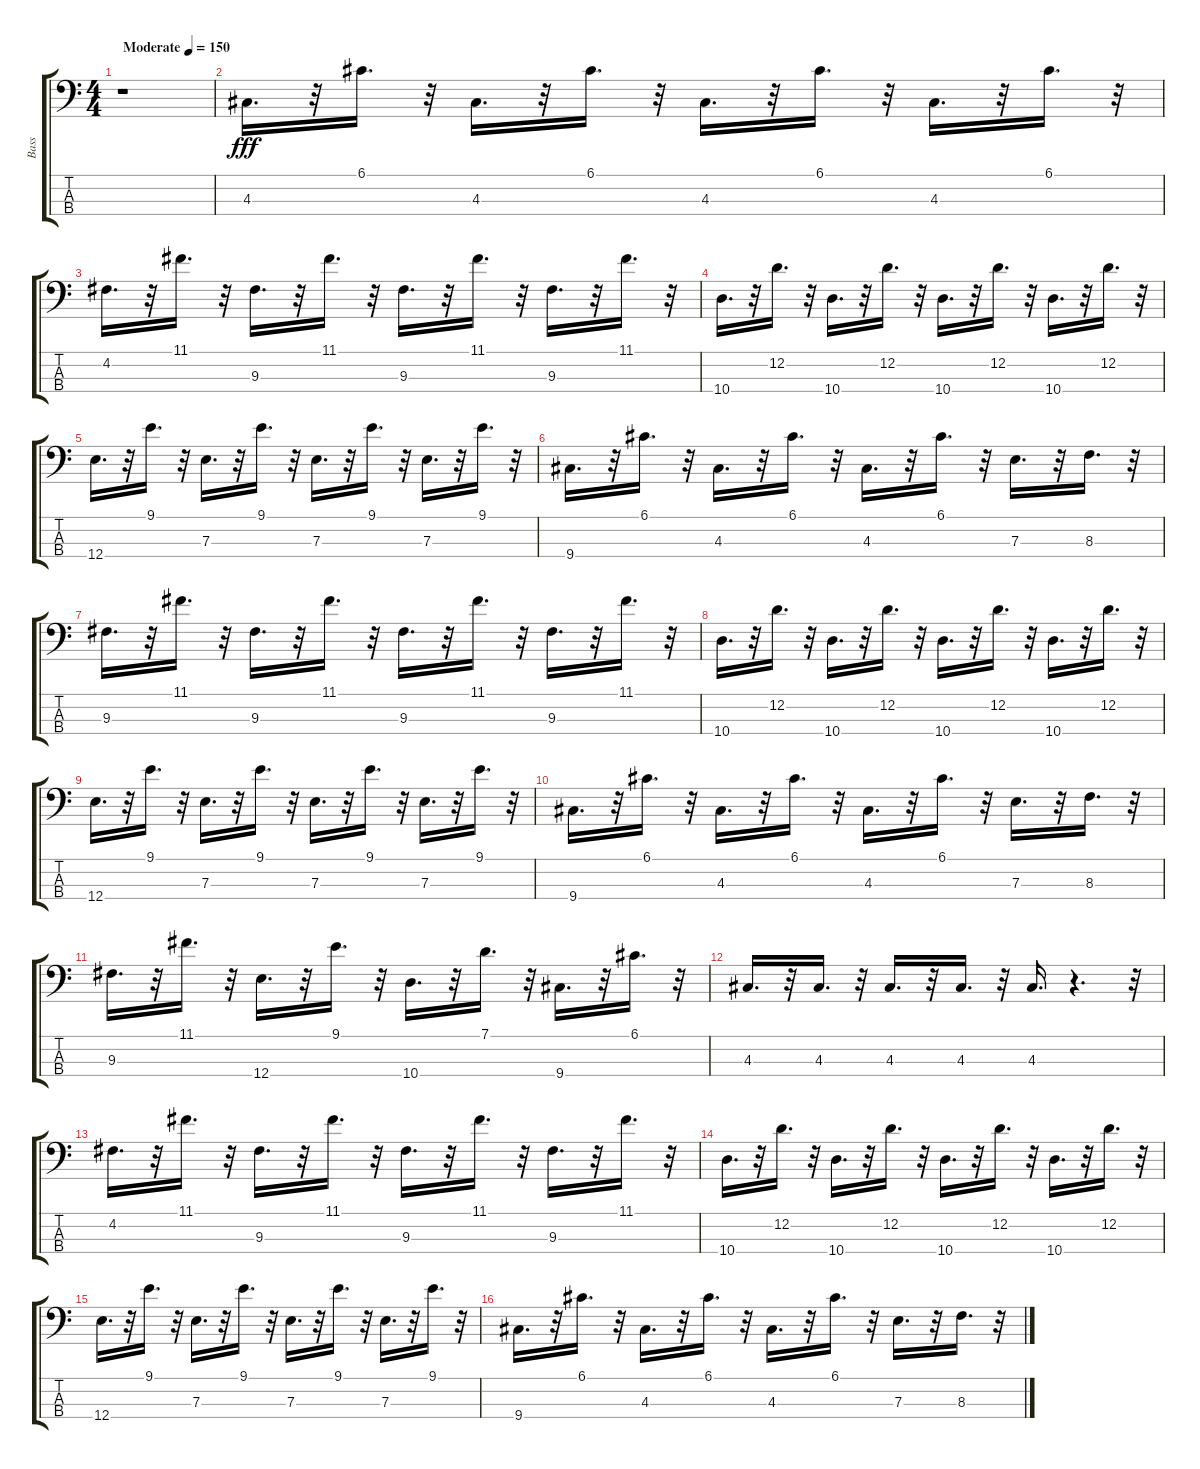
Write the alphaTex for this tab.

\track ("Bass" "Bass") {instrument electricbassfinger}
\staff {score tabs}
\tuning (G2 D2 A1 E1) {hide}
\ts (4 4)
\tempo (150 "Moderate")
\clef f4
\ks c
r.1{dy fff instrument electricbassfinger} |
4.3.16{d} r.32 6.1.16{d} r.32 4.3.16{d} r.32 6.1.16{d} r.32 4.3.16{d} r.32 6.1.16{d} r.32 4.3.16{d} r.32 6.1.16{d} r.32 |
4.2.16{d} r.32 11.1.16{d} r.32 9.3.16{d} r.32 11.1.16{d} r.32 9.3.16{d} r.32 11.1.16{d} r.32 9.3.16{d} r.32 11.1.16{d} r.32 |
10.4.16{d} r.32 12.2.16{d} r.32 10.4.16{d} r.32 12.2.16{d} r.32 10.4.16{d} r.32 12.2.16{d} r.32 10.4.16{d} r.32 12.2.16{d} r.32 |
12.4.16{d} r.32 9.1.16{d} r.32 7.3.16{d} r.32 9.1.16{d} r.32 7.3.16{d} r.32 9.1.16{d} r.32 7.3.16{d} r.32 9.1.16{d} r.32 |
9.4.16{d} r.32 6.1.16{d} r.32 4.3.16{d} r.32 6.1.16{d} r.32 4.3.16{d} r.32 6.1.16{d} r.32 7.3.16{d} r.32 8.3.16{d} r.32 |
9.3.16{d} r.32 11.1.16{d} r.32 9.3.16{d} r.32 11.1.16{d} r.32 9.3.16{d} r.32 11.1.16{d} r.32 9.3.16{d} r.32 11.1.16{d} r.32 |
10.4.16{d} r.32 12.2.16{d} r.32 10.4.16{d} r.32 12.2.16{d} r.32 10.4.16{d} r.32 12.2.16{d} r.32 10.4.16{d} r.32 12.2.16{d} r.32 |
12.4.16{d} r.32 9.1.16{d} r.32 7.3.16{d} r.32 9.1.16{d} r.32 7.3.16{d} r.32 9.1.16{d} r.32 7.3.16{d} r.32 9.1.16{d} r.32 |
9.4.16{d} r.32 6.1.16{d} r.32 4.3.16{d} r.32 6.1.16{d} r.32 4.3.16{d} r.32 6.1.16{d} r.32 7.3.16{d} r.32 8.3.16{d} r.32 |
9.3.16{d} r.32 11.1.16{d} r.32 12.4.16{d} r.32 9.1.16{d} r.32 10.4.16{d} r.32 7.1.16{d} r.32 9.4.16{d} r.32 6.1.16{d} r.32 |
4.3.16{d} r.32 4.3.16{d} r.32 4.3.16{d} r.32 4.3.16{d} r.32 4.3.16{d} r.4{d} r.32 |
4.2.16{d} r.32 11.1.16{d} r.32 9.3.16{d} r.32 11.1.16{d} r.32 9.3.16{d} r.32 11.1.16{d} r.32 9.3.16{d} r.32 11.1.16{d} r.32 |
10.4.16{d} r.32 12.2.16{d} r.32 10.4.16{d} r.32 12.2.16{d} r.32 10.4.16{d} r.32 12.2.16{d} r.32 10.4.16{d} r.32 12.2.16{d} r.32 |
12.4.16{d} r.32 9.1.16{d} r.32 7.3.16{d} r.32 9.1.16{d} r.32 7.3.16{d} r.32 9.1.16{d} r.32 7.3.16{d} r.32 9.1.16{d} r.32 |
9.4.16{d} r.32 6.1.16{d} r.32 4.3.16{d} r.32 6.1.16{d} r.32 4.3.16{d} r.32 6.1.16{d} r.32 7.3.16{d} r.32 8.3.16{d} r.32
